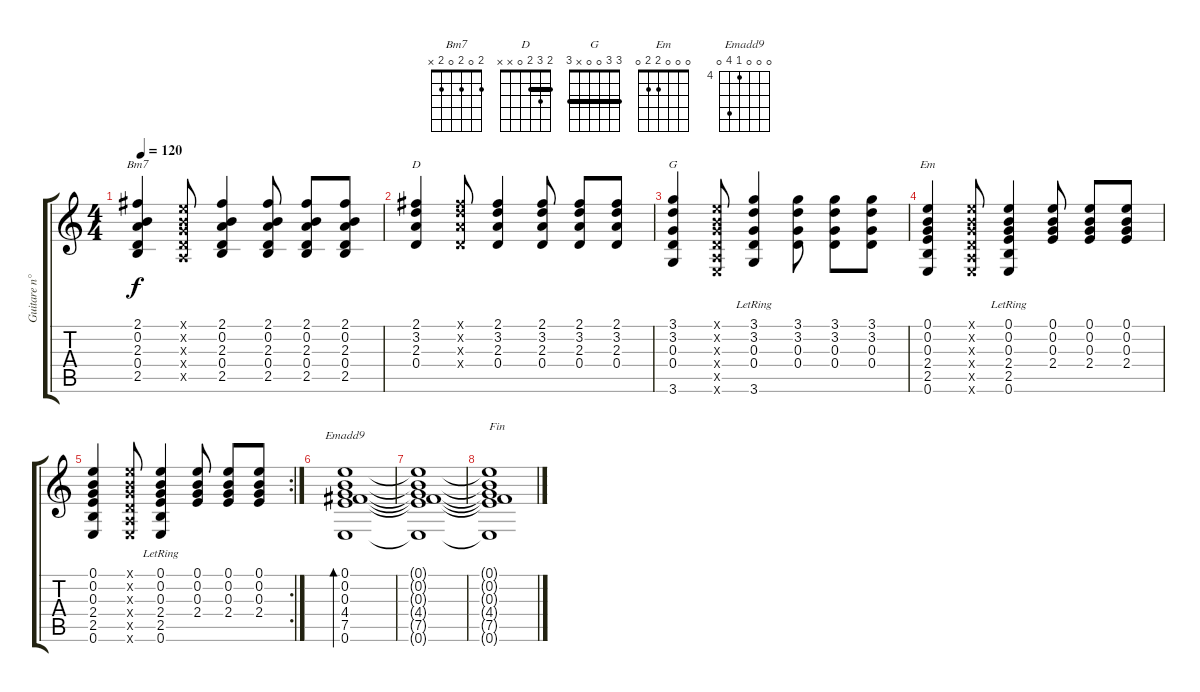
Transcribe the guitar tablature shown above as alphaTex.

\track ("Guitare n°1" "Guitare n°") {instrument acousticguitarnylon}
\staff {score tabs}
\tuning (E4 B3 G3 D3 A2 E2) {hide}
\chord ("Bm7" 2 0 2 0 2 x)
\chord ("D" 2 3 2 0 x x) {barre 2}
\chord ("G" 3 3 0 0 x 3) {barre 3}
\chord ("Em" 0 0 0 2 2 0)
\chord ("Emadd9" 0 0 0 4 7 0) {firstfret 4}
\ts (4 4)
\tempo 120
\clef g2
\ks c
(2.1 0.2 2.3 0.4 2.5).4{ch "Bm7" dy f} (0.1{x} 0.2{x} 0.3{x} 0.4{x} 0.5{x}).8 (2.1 0.2 2.3 0.4 2.5).4 (2.1 0.2 2.3 0.4 2.5).8 (2.1 0.2 2.3 0.4 2.5).8 (2.1 0.2 2.3 0.4 2.5).8 |
(2.1 3.2 2.3 0.4).4{ch "D"} (2.1{x} 3.2{x} 2.3{x} 0.4{x}).8 (2.1 3.2 2.3 0.4).4 (2.1 3.2 2.3 0.4).8 (2.1 3.2 2.3 0.4).8 (2.1 3.2 2.3 0.4).8 |
(3.1 3.2 0.3 0.4 3.6).4{ch "G"} (0.1{x} 0.2{x} 0.3{x} 0.4{x} 0.5{x} 0.6{x}).8 (3.1 3.2 0.3 0.4 3.6{lr}).4 (3.1 3.2 0.3 0.4).8 (3.1 3.2 0.3 0.4).8 (3.1 3.2 0.3 0.4).8 |
(0.1 0.2 0.3 2.4 2.5 0.6).4{ch "Em"} (0.1{x} 0.2{x} 0.3{x} 0.4{x} 0.5{x} 0.6{x}).8 (0.1 0.2 0.3 2.4 2.5 0.6{lr}).4 (0.1 0.2 0.3 2.4).8 (0.1 0.2 0.3 2.4).8 (0.1 0.2 0.3 2.4).8 |
\rc 2
(0.1 0.2 0.3 2.4 2.5 0.6).4 (0.1{x} 0.2{x} 0.3{x} 0.4{x} 0.5{x} 0.6{x}).8 (0.1 0.2 0.3 2.4 2.5 0.6{lr}).4 (0.1 0.2 0.3 2.4).8 (0.1 0.2 0.3 2.4).8 (0.1 0.2 0.3 2.4).8 |
(0.1 0.2 0.3 4.4 7.5 0.6).1{bd 480 ch "Emadd9"} |
(0.1{t} 0.2{t} 0.3{t} 4.4{t} 7.5{t} 0.6{t}).1 |
(0.1{t} 0.2{t} 0.3{t} 4.4{t} 7.5{t} 0.6{t}).1{txt "Fin"}
